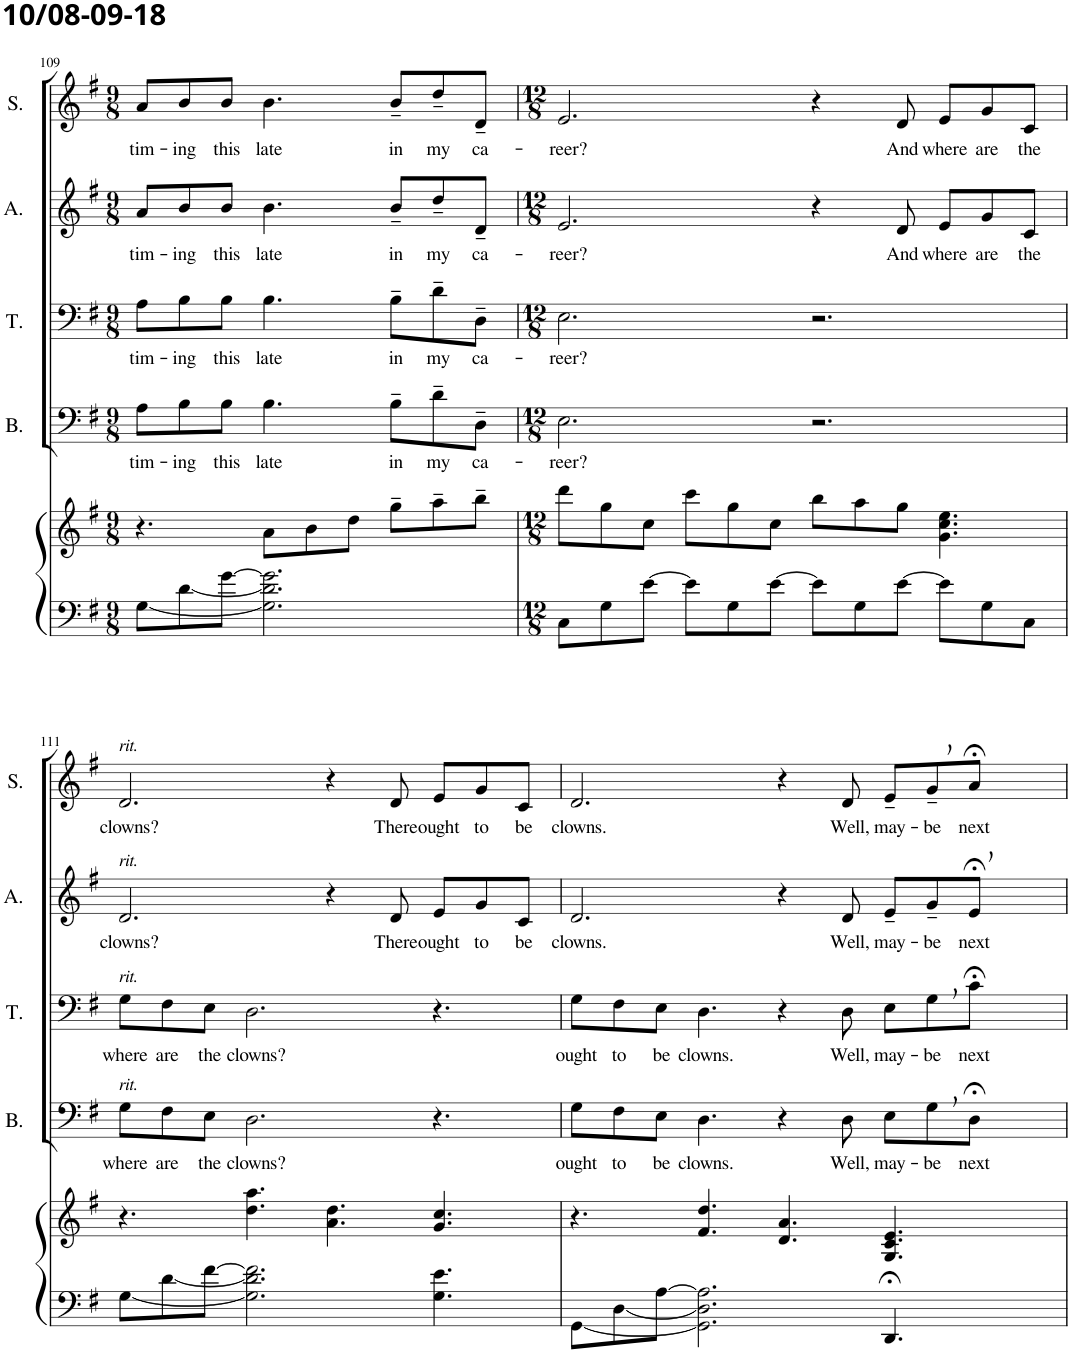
**kern	**kern	**kern	**text	**kern	**text	**kern	**text	**kern	**text
*part5	*part5	*part4	*part4	*part3	*part3	*part2	*part2	*part1	*part1
*staff6	*staff5	*staff4	*staff4	*staff3	*staff3	*staff2	*staff2	*staff1	*staff1
*I"Piano	*	*I"Bass	*	*I"Tenor	*	*I"Alto	*	*I"Soprano	*
*I'Pno	*	*I'B.	*	*I'T.	*	*I'A.	*	*I'S.	*
!!LO:PB:g=z
*clefF4	*clefG2	*clefF4	*	*clefF4	*	*clefG2	*	*clefG2	*
*k[f#]	*k[f#]	*k[f#]	*	*k[f#]	*	*k[f#]	*	*k[f#]	*
*M9/8	*M9/8	*M9/8	*	*M9/8	*	*M9/8	*	*M9/8	*
=109	=109	=109	=109	=109	=109	=109	=109	=109	=109
!	!	!	!LO:LY:b	!	!LO:LY:b	!	!LO:LY:b	!	!LO:LY:b
[<8G\L	4.r	8A\L	tim-	8A\L	tim-	8a/L	tim-	8a/L	tim-
!	!	!	!LO:LY:b	!	!LO:LY:b	!	!LO:LY:b	!	!LO:LY:b
[<8d\	.	8B\	-ing	8B\	-ing	8b/	-ing	8b/	-ing
!	!	!	!LO:LY:b	!	!LO:LY:b	!	!LO:LY:b	!	!LO:LY:b
[8g\J	.	8B\J	this	8B\J	this	8b/J	this	8b/J	this
!	!	!	!LO:LY:b	!	!LO:LY:b	!	!LO:LY:b	!	!LO:LY:b
2.G\] 2.d\] 2.g\]	8a\L	4.B\	late	4.B\	late	4.b\	late	4.b\	late
.	8b\	.	.	.	.	.	.	.	.
.	8dd\J	.	.	.	.	.	.	.	.
!	!	!	!LO:LY:b	!	!LO:LY:b	!	!LO:LY:b	!	!LO:LY:b
.	8gg~\L	8B~\L	in	8B~\L	in	8b~/L	in	8b~/L	in
!	!	!	!LO:LY:b	!	!LO:LY:b	!	!LO:LY:b	!	!LO:LY:b
.	8aa~\	8d~\	my	8d~\	my	8dd~/	my	8dd~/	my
!	!	!	!LO:LY:b	!	!LO:LY:b	!	!LO:LY:b	!	!LO:LY:b
.	8bb~\J	8D~\J	ca-	8D~\J	ca-	8d~/J	ca-	8d~/J	ca-
=110	=110	=110	=110	=110	=110	=110	=110	=110	=110
*M12/8	*M12/8	*M12/8	*	*M12/8	*	*M12/8	*	*M12/8	*
!	!	!	!LO:LY:b	!	!LO:LY:b	!	!LO:LY:b	!	!LO:LY:b
8C\L	8ddd\L	2.E\	-reer?	2.E\	-reer?	2.e/	-reer?	2.e/	-reer?
8G\	8gg\	.	.	.	.	.	.	.	.
[8e\J	8cc\J	.	.	.	.	.	.	.	.
8e\L]	8ccc\L	.	.	.	.	.	.	.	.
8G\	8gg\	.	.	.	.	.	.	.	.
[8e\J	8cc\J	.	.	.	.	.	.	.	.
8e\L]	8bb\L	2.r	.	2.r	.	4r	.	4r	.
8G\	8aa\	.	.	.	.	.	.	.	.
!	!	!	!	!	!	!	!LO:LY:b	!	!LO:LY:b
[8e\J	8gg\J	.	.	.	.	8d/	And	8d/	And
!	!	!	!	!	!	!	!LO:LY:b	!	!LO:LY:b
8e\L]	4.g\ 4.cc\ 4.ee\	.	.	.	.	8e/L	where	8e/L	where
!	!	!	!	!	!	!	!LO:LY:b	!	!LO:LY:b
8G\	.	.	.	.	.	8g/	are	8g/	are
!	!	!	!	!	!	!	!LO:LY:b	!	!LO:LY:b
8C\J	.	.	.	.	.	8c/J	the	8c/J	the
!!LO:LB:g=z
=111	=111	=111	=111	=111	=111	=111	=111	=111	=111
!	!	!	!	!	!	!	!	!LO:TX:a:i:t=rit.	!
!	!	!	!	!	!	!LO:TX:a:i:t=rit.	!	!	!
!	!	!	!	!LO:TX:a:i:t=rit.	!	!	!	!	!
!	!	!LO:TX:a:i:t=rit.	!	!	!	!	!	!	!
!	!	!	!LO:LY:b	!	!LO:LY:b	!	!LO:LY:b	!	!LO:LY:b
[<8G\L	4.r	8G\L	where	8G\L	where	2.d/	clowns?	2.d/	clowns?
!	!	!	!LO:LY:b	!	!LO:LY:b	!	!	!	!
[<8d\	.	8F#\	are	8F#\	are	.	.	.	.
!	!	!	!LO:LY:b	!	!LO:LY:b	!	!	!	!
[8f#\J	.	8E\J	the	8E\J	the	.	.	.	.
!	!	!	!LO:LY:b	!	!LO:LY:b	!	!	!	!
2.G\] 2.d\] 2.f#\]	4.dd\ 4.aa\	2.D\	clowns?	2.D\	clowns?	.	.	.	.
.	4.a\ 4.dd\	.	.	.	.	4r	.	4r	.
!	!	!	!	!	!	!	!LO:LY:b	!	!LO:LY:b
.	.	.	.	.	.	8d/	There	8d/	There
!	!	!	!	!	!	!	!LO:LY:b	!	!LO:LY:b
4.G\ 4.e\	4.g/ 4.cc/	4.r	.	4.r	.	8e/L	ought	8e/L	ought
!	!	!	!	!	!	!	!LO:LY:b	!	!LO:LY:b
.	.	.	.	.	.	8g/	to	8g/	to
!	!	!	!	!	!	!	!LO:LY:b	!	!LO:LY:b
.	.	.	.	.	.	8c/J	be	8c/J	be
=112	=112	=112	=112	=112	=112	=112	=112	=112	=112
!	!	!	!LO:LY:b	!	!LO:LY:b	!	!LO:LY:b	!	!LO:LY:b
[<8GG\L	4.r	8G\L	ought	8G\L	ought	2.d/	clowns.	2.d/	clowns.
!	!	!	!LO:LY:b	!	!LO:LY:b	!	!	!	!
[<8D\	.	8F#\	to	8F#\	to	.	.	.	.
!	!	!	!LO:LY:b	!	!LO:LY:b	!	!	!	!
[8A\J	.	8E\J	be	8E\J	be	.	.	.	.
!	!	!	!LO:LY:b	!	!LO:LY:b	!	!	!	!
2.GG\] 2.D\] 2.A\]	4.f#/ 4.dd/	4.D\	clowns.	4.D\	clowns.	.	.	.	.
.	4.d/ 4.a/	4r	.	4r	.	4r	.	4r	.
!	!	!	!LO:LY:b	!	!LO:LY:b	!	!LO:LY:b	!	!LO:LY:b
.	.	8D\	Well,	8D\	Well,	8d/	Well,	8d/	Well,
!	!	!	!LO:LY:b	!	!LO:LY:b	!	!LO:LY:b	!	!LO:LY:b
4.DD;</	4.G/ 4.c/ 4.e/	8E\L	may-	8E\L	may-	8e~/L	may-	8e~/L	may-
!	!	!	!LO:LY:b	!	!LO:LY:b	!	!LO:LY:b	!	!LO:LY:b
.	.	8G,\	-be	8G,\	-be	8g~/	-be	8g~,/	-be
!	!	!	!LO:LY:b	!	!LO:LY:b	!	!LO:LY:b	!	!LO:LY:b
.	.	8D;<\J	next	8c;<\J	next	8e;<,/J	next	8a;</J	next
=	=	=	=	=	=	=	=	=	=
*-	*-	*-	*-	*-	*-	*-	*-	*-	*-
